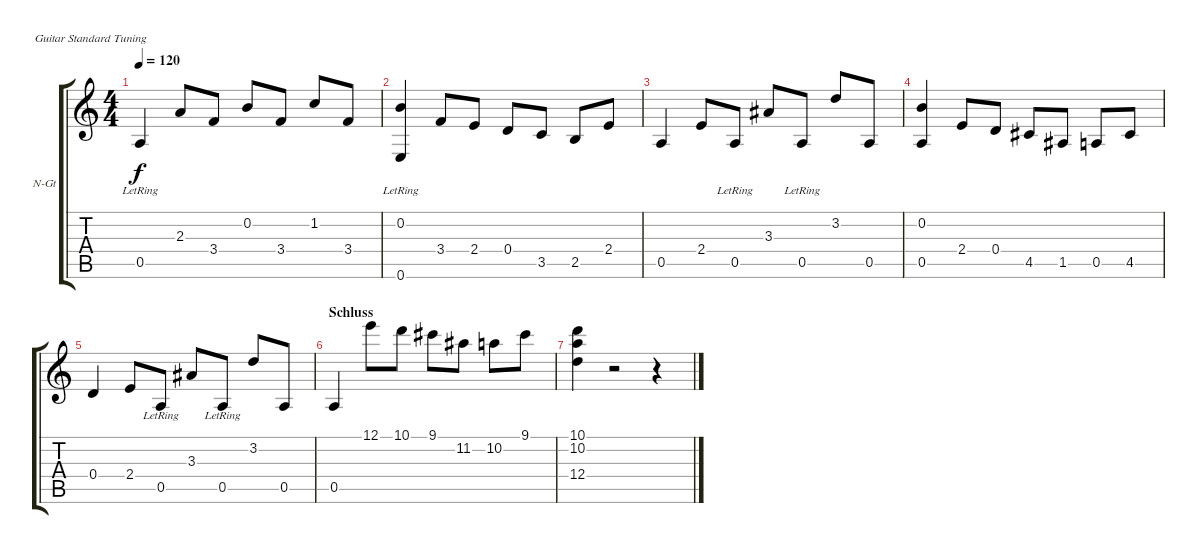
\bracketExtendMode groupsimilarinstruments
\firstSystemTrackNameOrientation horizontal
\otherSystemsTrackNameOrientation horizontal
\track ("Spur 2" "N-Gt") {instrument acousticguitarnylon}
\staff {score tabs}
\tuning (E4 B3 G3 D3 A2 E2)
\ts (4 4)
\tempo 120
\clef g2
\ks c
0.5{lr}.4{dy f} 2.3.8 3.4.8 0.2.8 3.4.8 1.2.8 3.4.8 |
(0.2 0.6{lr}).4 3.4.8 2.4.8 0.4.8 3.5.8 2.5.8 2.4.8 |
0.5.4 2.4.8 0.5{lr}.8 3.3.8 0.5{lr}.8 3.2.8 0.5.8 |
(0.2 0.5).4 2.4.8 0.4.8 4.5.8 1.5.8 0.5.8 4.5.8 |
0.4.4 2.4.8 0.5{lr}.8 3.3.8 0.5{lr}.8 3.2.8 0.5.8 |
\section ("" "Schluss")
0.5.4 12.1.8 10.1.8 9.1.8 11.2.8 10.2.8 9.1.8 |
(10.1 10.2 12.4).4 r.2 r.4
